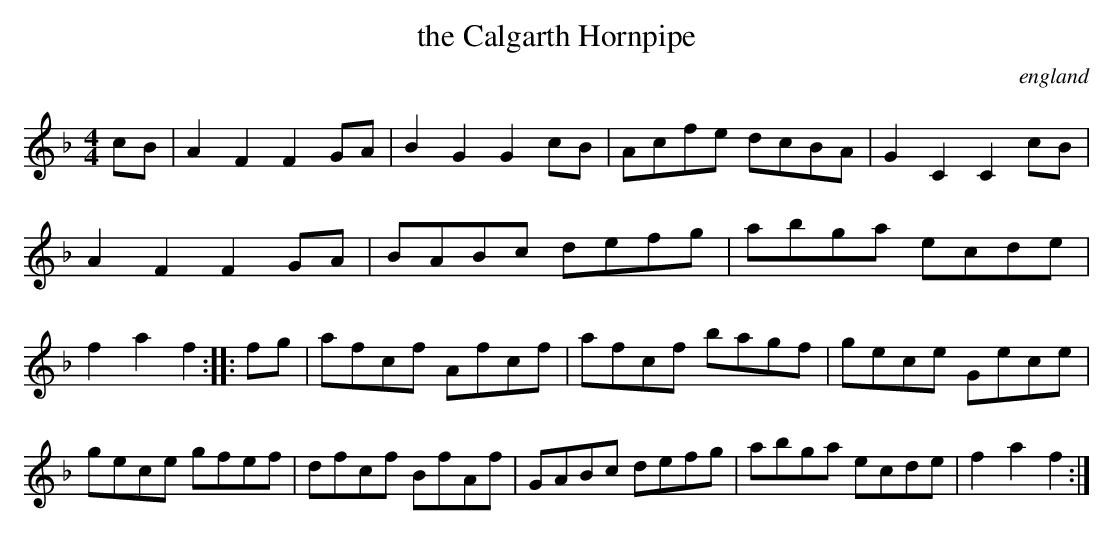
X:1
T:the Calgarth Hornpipe
O:england
M:4/4
K:F
cB|\
A2F2 F2GA| B2G2 G2cB| Acfe dcBA| G2C2 C2cB|\
A2F2 F2GA| BABc defg| abga ecde| f2a2 f2:: fg|\
afcf Afcf| afcf bagf| gece Gece| gece gfef|\
dfcf BfAf| GABc defg| abga ecde| f2a2 f2:|
